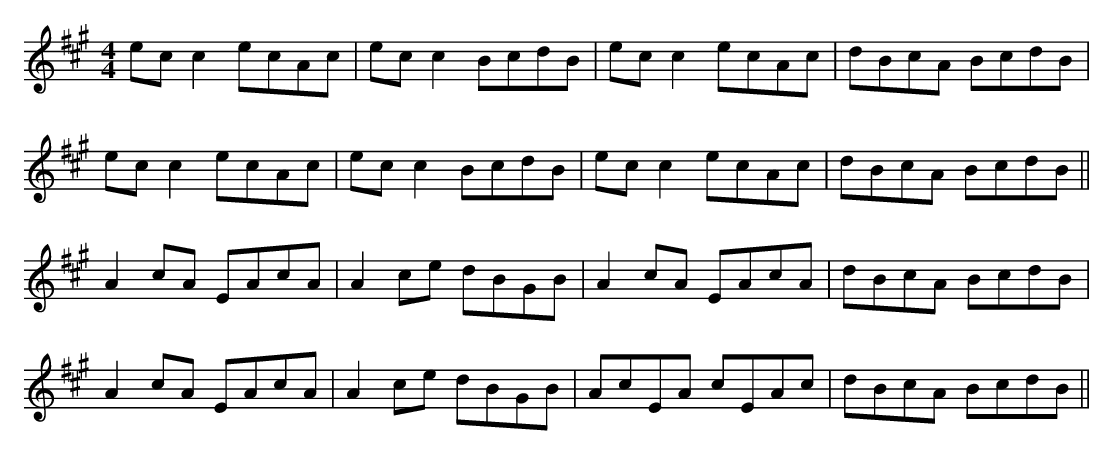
X:1
M:4/4
K:A
ec c2 ecAc|ec c2 BcdB|ec c2 ecAc|dBcA BcdB|
ec c2 ecAc|ec c2 BcdB|ec c2 ecAc|dBcA BcdB||
A2 cA EAcA|A2 ce dBGB|A2 cA EAcA|dBcA BcdB|
A2 cA EAcA|A2 ce dBGB|AcEA cEAc|dBcA BcdB||
